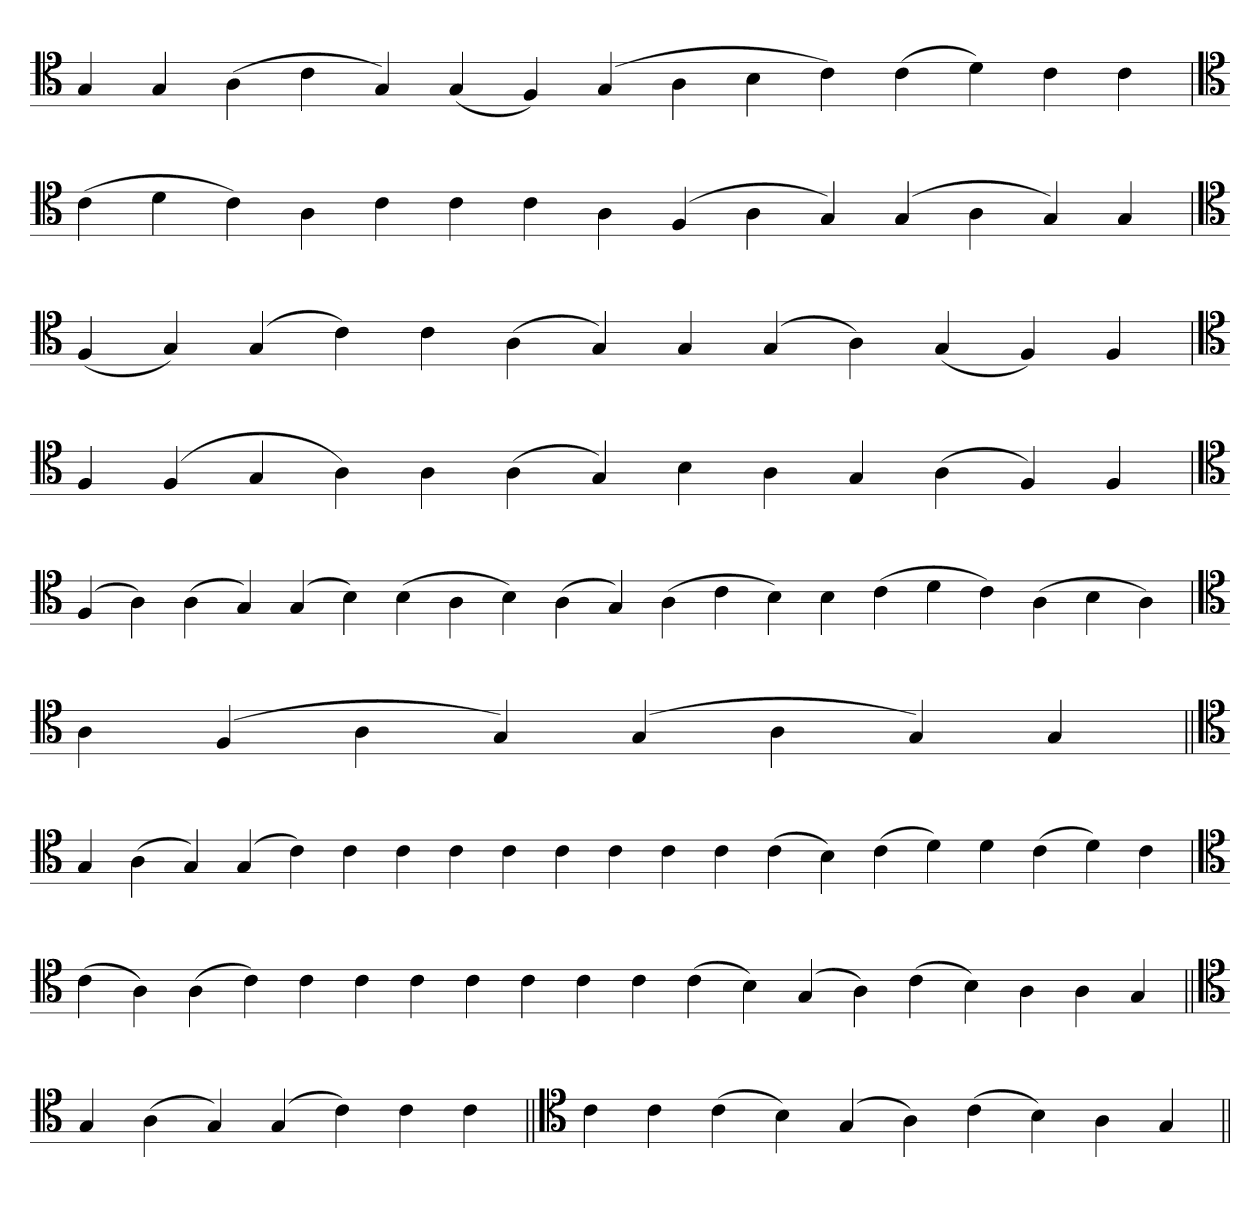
**kern
*part1
*staff1
*clefC4
=
4G
4G
(4A
4c
4G)
(4G
4F)
(4G
4A
4B
4c)
(4c
4d)
4c
4c
=`
*clefC4
(4c
4d
4c)
4A
4c
4c
4c
4A
(4F
4A
4G)
(4G
4A
4G)
4G
=
*clefC4
(4F
4G)
(4G
4c)
4c
(4A
4G)
4G
(4G
4A)
(4G
4F)
4F
=`
*clefC4
4F
(4F
4G
4A)
4A
(4A
4G)
4B
4A
4G
(4A
4F)
4F
=
*clefC4
(4F
4A)
(4A
4G)
(4G
4B)
(4B
4A
4B)
(4A
4G)
(4A
4c
4B)
4B
(4c
4d
4c)
(4A
4B
4A)
=`
*clefC4
4A
(4F
4A
4G)
(4G
4A
4G)
4G
=||
*clefC4
4G
(4A
4G)
(4G
4c)
4c
4c
4c
4c
4c
4c
4c
4c
(4c
4B)
(4c
4d)
4d
(4c
4d)
4c
=
*clefC4
(4c
4A)
(4A
4c)
4c
4c
4c
4c
4c
4c
4c
(4c
4B)
(4G
4A)
(4c
4B)
4A
4A
4G
=||
*clefC4
4G
(4A
4G)
(4G
4c)
4c
4c
=||
*clefC4
4c
4c
(4c
4B)
(4G
4A)
(4c
4B)
4A
4G
=||
*-
